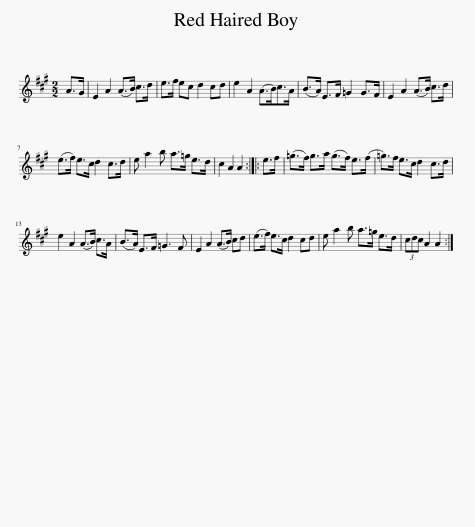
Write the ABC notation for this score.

X:1
L:1/8
M:2/2
I:linebreak $
K:A
V:1 treble
V:1
 A>G | E2 A2 (A>B) c>d | e>f ec d2 cd | e2 A2 (A>B)c>A | (B>A) E>F =G2 G>F | %5
 E2 A2 (A>B) c>d |$ (e>f) e>c d2 c>d | e a2 b a>=g e>d | c2 A2 A2 :: e>f | %10
 (=g>f) g>a (g>f) e>(f | =g>)f e>c d2 c>d |$ e2 A2 (A>B) c>A | (B>A) E>F =G3 F | E2 A2 (A>B) cd | %15
 (e>f) e>c d2 cd | e a2 b a>=g e>d | (3cdc A2 A2 :| %18
